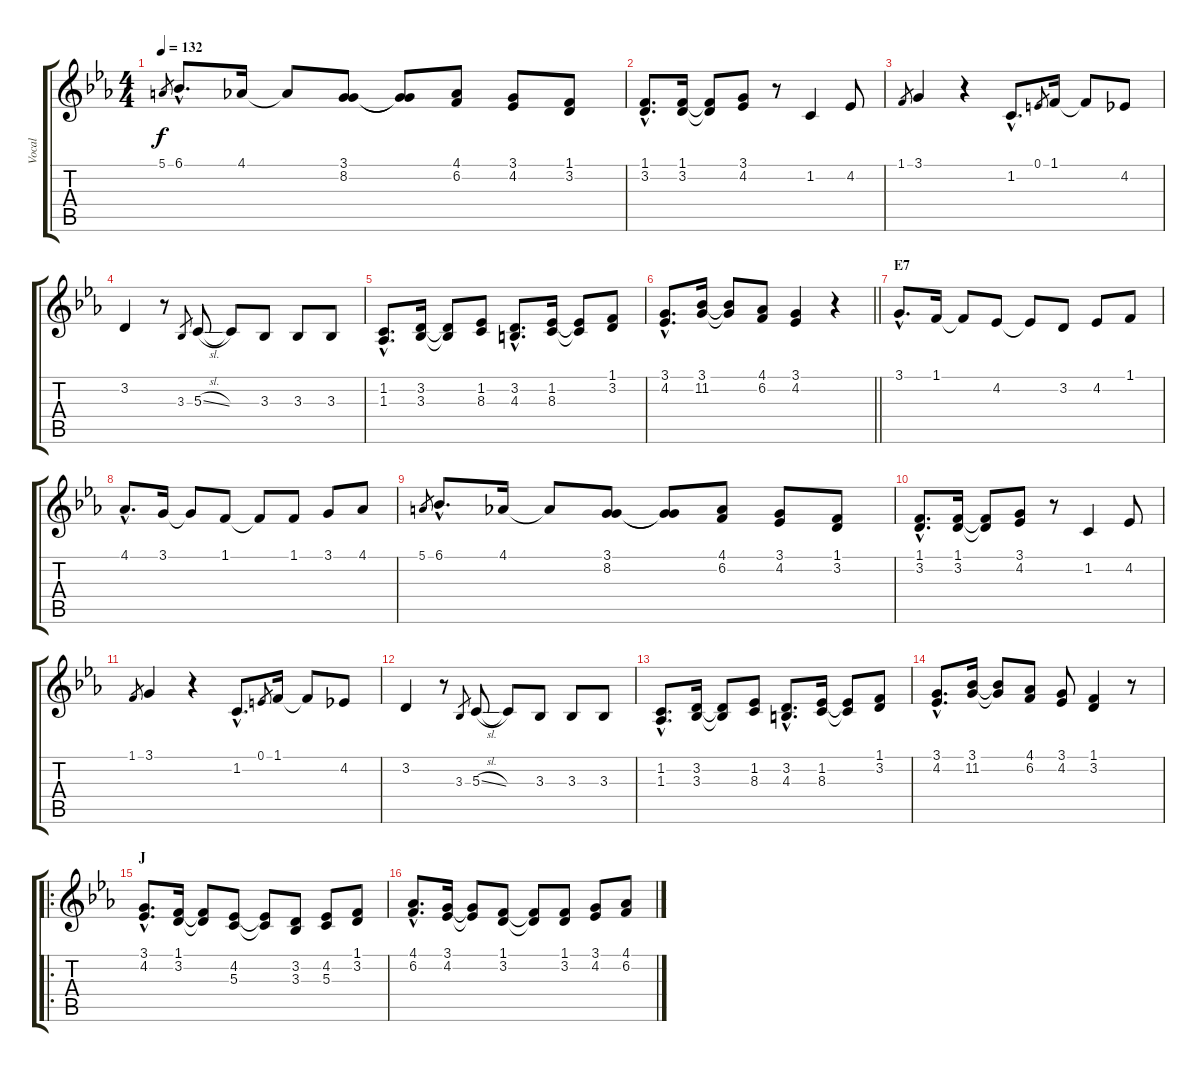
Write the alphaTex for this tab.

\track ("Vocal" "Vocal") {instrument sopranosax}
\staff {score tabs}
\tuning (E4 B3 G3 D3 A2 E2) {hide}
\ts (4 4)
\tempo 132
\clef g2
\ks eb
5.1.8{gr dy f} 6.1{hac}.8{d} 4.1.16 4.1{t}.8 (3.1 8.2).8 (3.1{t} 8.2{t}).8 (4.1 6.2).8 (3.1 4.2).8 (1.1 3.2).8 |
(1.1{hac} 3.2{hac}).8{d} (1.1 3.2).16 (1.1{t} 3.2{t}).8 (3.1 4.2).8 r.8 1.2.4 4.2.8 |
1.1.8{gr} 3.1.4 r.4 1.2{hac}.8{d} 0.1.8{gr} 1.1.16 1.1{t}.8 4.2.8 |
3.2.4 r.8 3.3.8{gr} 5.3{sl}.8 5.3{t}.8 3.3.8 3.3.8 3.3.8 |
(1.2{hac} 1.3{hac}).8{d} (3.2 3.3).16 (3.2{t} 3.3{t}).8 (1.2 8.3).8 (3.2{hac} 4.3{hac}).8{d} (1.2 8.3).16 (1.2{t} 8.3{t}).8 (1.1 3.2).8 |
\barLineRight lightlight
(3.1{hac} 4.2{hac}).8{d} (3.1 11.2).16 (3.1{t} 11.2{t}).8 (4.1 6.2).8 (3.1 4.2).4 r.4 |
\section ("" "E7")
3.1{hac}.8{d} 1.1.16 1.1{t}.8 4.2.8 4.2{t}.8 3.2.8 4.2.8 1.1.8 |
4.1{hac}.8{d} 3.1.16 3.1{t}.8 1.1.8 1.1{t}.8 1.1.8 3.1.8 4.1.8 |
5.1.8{gr} 6.1{hac}.8{d} 4.1.16 4.1{t}.8 (3.1 8.2).8 (3.1{t} 8.2{t}).8 (4.1 6.2).8 (3.1 4.2).8 (1.1 3.2).8 |
(1.1{hac} 3.2{hac}).8{d} (1.1 3.2).16 (1.1{t} 3.2{t}).8 (3.1 4.2).8 r.8 1.2.4 4.2.8 |
1.1.8{gr} 3.1.4 r.4 1.2{hac}.8{d} 0.1.8{gr} 1.1.16 1.1{t}.8 4.2.8 |
3.2.4 r.8 3.3.8{gr} 5.3{sl}.8 5.3{t}.8 3.3.8 3.3.8 3.3.8 |
(1.2{hac} 1.3{hac}).8{d} (3.2 3.3).16 (3.2{t} 3.3{t}).8 (1.2 8.3).8 (3.2{hac} 4.3{hac}).8{d} (1.2 8.3).16 (1.2{t} 8.3{t}).8 (1.1 3.2).8 |
(3.1{hac} 4.2{hac}).8{d} (3.1 11.2).16 (3.1{t} 11.2{t}).8 (4.1 6.2).8 (3.1 4.2).8 (1.1 3.2).4 r.8 |
\ro
\section ("" "J")
(3.1{hac} 4.2{hac}).8{d} (1.1 3.2).16 (1.1{t} 3.2{t}).8 (4.2 5.3).8 (4.2{t} 5.3{t}).8 (3.2 3.3).8 (4.2 5.3).8 (1.1 3.2).8 |
(4.1{hac} 6.2{hac}).8{d} (3.1 4.2).16 (3.1{t} 4.2{t}).8 (1.1 3.2).8 (1.1{t} 3.2{t}).8 (1.1 3.2).8 (3.1 4.2).8 (4.1 6.2).8
